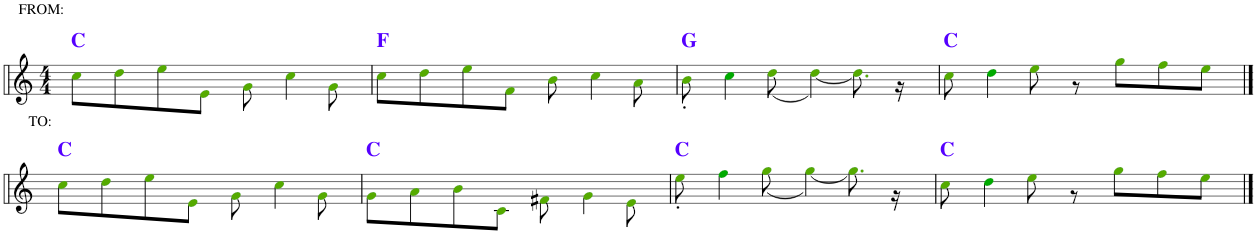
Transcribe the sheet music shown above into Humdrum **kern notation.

**kern	**harte
*part1	*part1
*staff1	*
*I"Voice	*
*stria5	*
*clefG2	*
*k[]	*
*M4/4	*
=1	=1
*^	*
!LO:TX:a:t=FROM&colon;	!	!
1ryy	8cci\L	C:maj
.	8ddi\	.
.	8eei\	.
.	8ei\J	.
.	8gi\	.
.	4cci\	.
.	8gi\	.
=2	=2	=2
1ryy	8cci\L	F:maj
.	8ddi\	.
.	8eei\	.
.	8fi\J	.
.	8bi\	.
.	4cci\	.
.	8ai\	.
=3	=3	=3
1ryy	8b'i\	G:maj
.	4ccj\	.
.	(8ddi\	.
.	[4ddi\)	.
.	8.ddi\]	.
.	16r	.
=4	=4	=4
1ryy	8cci\	C:maj
.	4ddj\	.
.	8eei\	.
.	8r	.
.	8ggi\L	.
.	8ffi\	.
.	8eei\J	.
!!LO:LB:g=z	!!
==1	==1	==1
*stria5	*	*
!LO:TX:a:t=TO&colon;	!	!
1ryy	8cci\L	C:maj
.	8ddi\	.
.	8eei\	.
.	8ei\J	.
.	8gi\	.
.	4cci\	.
.	8gi\	.
=2	=2	=2
1ryy	8gi\L	C:maj
.	8ai\	.
.	8bi\	.
.	8ci\J	.
.	8f#Xi\	.
.	4gi\	.
.	8ei\	.
=3	=3	=3
1ryy	8ee'i\	C:maj
.	4ffj\	.
.	(8ggi\	.
.	[4ggi\)	.
.	8.ggi\]	.
.	16r	.
=4	=4	=4
1ryy	8cci\	C:maj
.	4ddj\	.
.	8eei\	.
.	8r	.
.	8ggi\L	.
.	8ffi\	.
.	8eei\J	.
*v	*v	*
==	==
*-	*-
